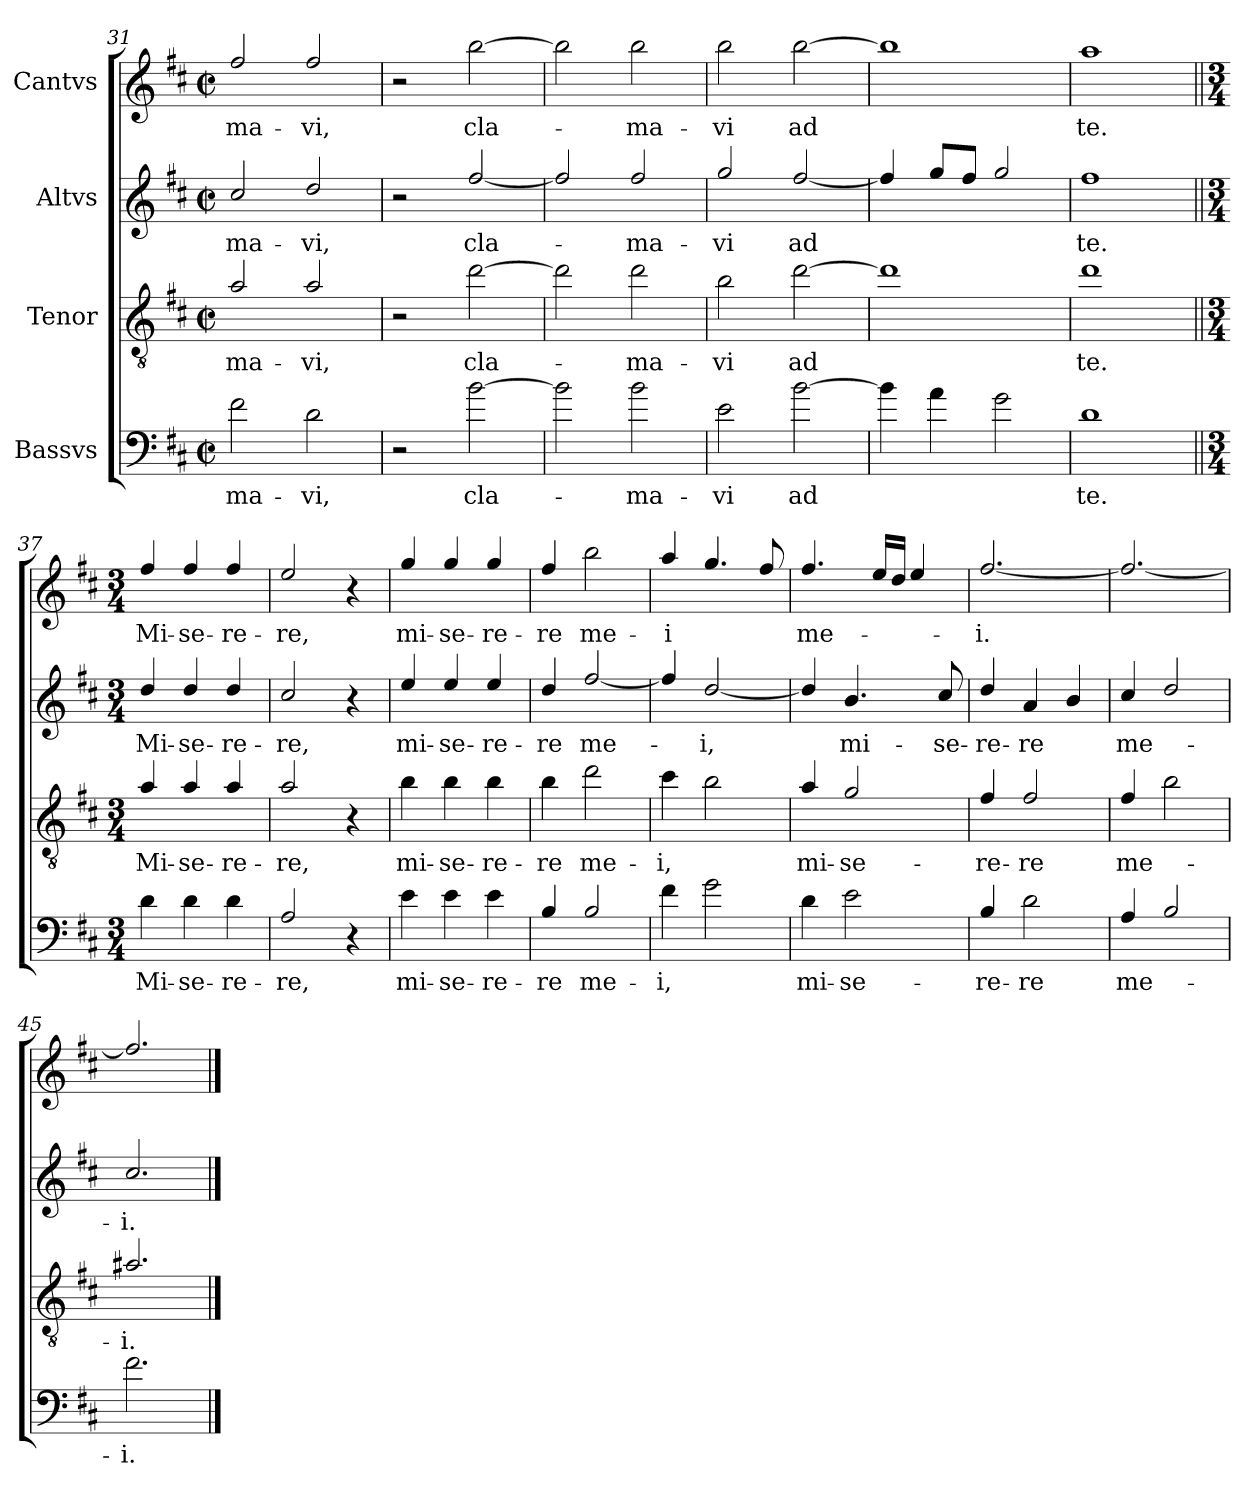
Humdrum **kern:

**kern	**text	**kern	**text	**kern	**text	**kern	**text
*part4	*part4	*part3	*part3	*part2	*part2	*part1	*part1
*staff4	*staff4	*staff3	*staff3	*staff2	*staff2	*staff1	*staff1
*I"Bassvs	*	*I"Tenor	*	*I"Altvs	*	*I"Cantvs	*
*clefF4	*	*clefGv2	*	*clefG2	*	*clefG2	*
*ITrd8c14	*	*ITrd8c14	*	*ITrd8c14	*	*ITrd8c14	*
*k[f#c#]	*	*k[f#c#]	*	*k[f#c#]	*	*k[f#c#]	*
*D:	*	*D:	*	*D:	*	*D:	*
*M2/2	*	*M2/2	*	*M2/2	*	*M2/2	*
*met(c|)	*	*met(c|)	*	*met(c|)	*	*met(c|)	*
=31	=31	=31	=31	=31	=31	=31	=31
!	!LO:LY:b	!	!LO:LY:b	!	!LO:LY:b	!	!LO:LY:b
2F#\	-ma-	2A/	-ma-	2c#/	-ma-	2f#/	-ma-
!	!LO:LY:b	!	!LO:LY:b	!	!LO:LY:b	!	!LO:LY:b
2D\	-vi,	2A/	-vi,	2d/	-vi,	2f#/	-vi,
=32	=32	=32	=32	=32	=32	=32	=32
2r	.	2r	.	2r	.	2r	.
!	!LO:LY:b	!	!LO:LY:b	!	!LO:LY:b	!	!LO:LY:b
[2B\	cla-	[2d\	cla-	[2f#/	cla-	[2b\	cla-
=33	=33	=33	=33	=33	=33	=33	=33
2B\]	.	2d\]	.	2f#/]	.	2b\]	.
!	!LO:LY:b	!	!LO:LY:b	!	!LO:LY:b	!	!LO:LY:b
2B\	-ma-	2d\	-ma-	2f#/	-ma-	2b\	-ma-
=34	=34	=34	=34	=34	=34	=34	=34
!	!LO:LY:b	!	!LO:LY:b	!	!LO:LY:b	!	!LO:LY:b
2E\	-vi	2B\	-vi	2g/	-vi	2b\	-vi
!	!LO:LY:b	!	!LO:LY:b	!	!LO:LY:b	!	!LO:LY:b
[2B\	ad	[2d\	ad	[2f#/	ad	[2b\	ad
=35	=35	=35	=35	=35	=35	=35	=35
4B\]	.	1d]	.	4f#/]	.	1b]	.
4A\	.	.	.	8g/L	.	.	.
.	.	.	.	8f#/J	.	.	.
2G\	.	.	.	2g/	.	.	.
=36	=36	=36	=36	=36	=36	=36	=36
!	!LO:LY:b	!	!LO:LY:b	!	!LO:LY:b	!	!LO:LY:b
1D	te.	1d	te.	1f#	te.	1a	te.
!!LO:LB:g=z
=37||	=37||	=37||	=37||	=37||	=37||	=37||	=37||
*M3/4	*	*M3/4	*	*M3/4	*	*M3/4	*
!	!LO:LY:b	!	!LO:LY:b	!	!LO:LY:b	!	!LO:LY:b
4D\	Mi-	4A/	Mi-	4d/	Mi-	4f#/	Mi-
!	!LO:LY:b	!	!LO:LY:b	!	!LO:LY:b	!	!LO:LY:b
4D\	-se-	4A/	-se-	4d/	-se-	4f#/	-se-
!	!LO:LY:b	!	!LO:LY:b	!	!LO:LY:b	!	!LO:LY:b
4D\	-re-	4A/	-re-	4d/	-re-	4f#/	-re-
=38	=38	=38	=38	=38	=38	=38	=38
!	!LO:LY:b	!	!LO:LY:b	!	!LO:LY:b	!	!LO:LY:b
2AA/	-re,	2A/	-re,	2c#/	-re,	2e/	-re,
4r	.	4r	.	4r	.	4r	.
=39	=39	=39	=39	=39	=39	=39	=39
!	!LO:LY:b	!	!LO:LY:b	!	!LO:LY:b	!	!LO:LY:b
4E\	mi-	4B\	mi-	4e/	mi-	4g/	mi-
!	!LO:LY:b	!	!LO:LY:b	!	!LO:LY:b	!	!LO:LY:b
4E\	-se-	4B\	-se-	4e/	-se-	4g/	-se-
!	!LO:LY:b	!	!LO:LY:b	!	!LO:LY:b	!	!LO:LY:b
4E\	-re-	4B\	-re-	4e/	-re-	4g/	-re-
=40	=40	=40	=40	=40	=40	=40	=40
!	!LO:LY:b	!	!LO:LY:b	!	!LO:LY:b	!	!LO:LY:b
4BB/	-re	4B\	-re	4d/	-re	4f#/	-re
!	!LO:LY:b	!	!LO:LY:b	!	!LO:LY:b	!	!LO:LY:b
2BB/	me-	2d\	me-	[2f#/	me-	2b\	me-
=41	=41	=41	=41	=41	=41	=41	=41
!	!LO:LY:b	!	!LO:LY:b	!	!	!	!LO:LY:b
4F#\	-i,	4c#\	-i,	4f#/]	.	4a/	-i
!	!	!	!	!	!LO:LY:b	!	!
2G\	.	2B\	.	[2d/	-i,	4.g/	.
.	.	.	.	.	.	8f#/	.
=42	=42	=42	=42	=42	=42	=42	=42
!	!LO:LY:b	!	!LO:LY:b	!	!	!	!LO:LY:b
4D\	mi-	4A/	mi-	4d/]	.	4.f#/	me-
!	!LO:LY:b	!	!LO:LY:b	!	!LO:LY:b	!	!
2E\	-se-	2G/	-se-	4.B/	mi-	.	.
.	.	.	.	.	.	16e/LL	.
.	.	.	.	.	.	16d/JJ	.
.	.	.	.	.	.	4e/	.
!	!	!	!	!	!LO:LY:b	!	!
.	.	.	.	8c#/	-se-	.	.
=43	=43	=43	=43	=43	=43	=43	=43
!	!LO:LY:b	!	!LO:LY:b	!	!LO:LY:b	!	!LO:LY:b
4BB/	-re-	4F#/	-re-	4d/	-re-	[2.f#/	-i.
!	!LO:LY:b	!	!LO:LY:b	!	!LO:LY:b	!	!
2D\	-re	2F#/	-re	4A/	-re	.	.
.	.	.	.	4B/	.	.	.
=44	=44	=44	=44	=44	=44	=44	=44
!	!LO:LY:b	!	!LO:LY:b	!	!LO:LY:b	!	!
4AA/	me-	4F#/	me-	4c#/	me-	2.f#/_	.
2BB/	.	2B\	.	2d/	.	.	.
=45	=45	=45	=45	=45	=45	=45	=45
!	!LO:LY:b	!	!LO:LY:b	!	!LO:LY:b	!	!
2.F#\	-i.	2.A#X/	-i.	2.c#/	-i.	2.f#/]	.
==	==	==	==	==	==	==	==
*-	*-	*-	*-	*-	*-	*-	*-
